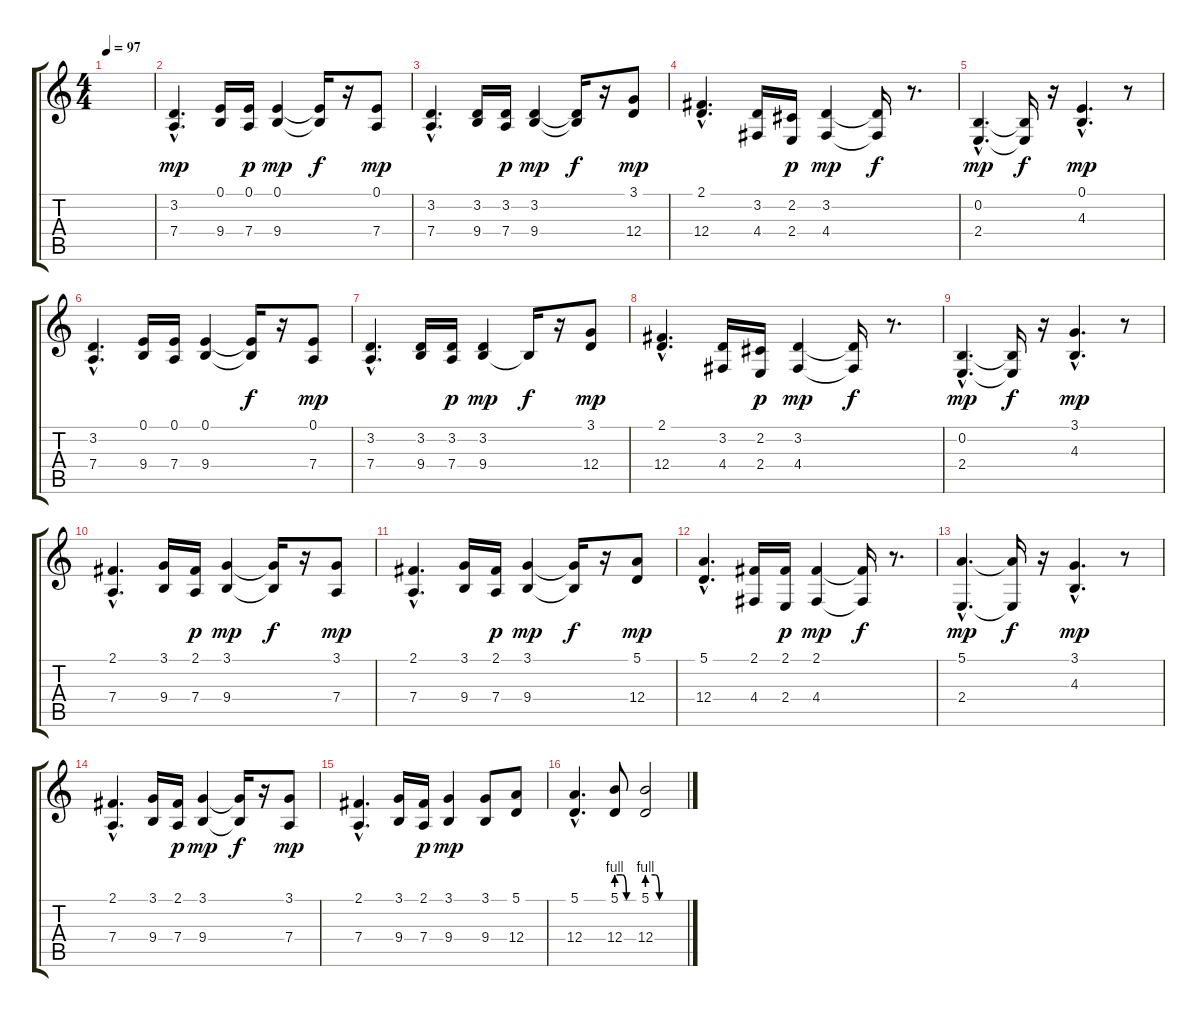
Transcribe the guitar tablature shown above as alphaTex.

\track "" {instrument electricgrandpiano}
\staff {score tabs}
\tuning (E4 B3 G3 D3 A2 E2) {hide}
\ts (4 4)
\tempo 97
\clef g2
\ks c
|
\section ("" "")
(3.2{hac} 7.4{hac}).4{d dy mp} (0.1 9.4).16 (0.1 7.4).16{dy p} (0.1 9.4).4{dy mp} (0.1{t} 9.4{t}).16{dy f} r.16 (0.1 7.4).8{dy mp} |
(3.2{hac} 7.4{hac}).4{d} (3.2 9.4).16 (3.2 7.4).16{dy p} (3.2 9.4).4{dy mp} (3.2{t} 9.4{t}).16{dy f} r.16 (3.1 12.4).8{dy mp} |
(2.1{hac} 12.4{hac}).4{d} (3.2 4.4).16 (2.2 2.4).16{dy p} (3.2 4.4).4{dy mp} (3.2{t} 4.4{t}).16{dy f} r.8{d} |
(0.2{hac} 2.4{hac}).4{d dy mp} (0.2{t} 2.4{t}).16{dy f} r.16 (0.1{hac} 4.3{hac}).4{d dy mp} r.8 |
\section ("" "")
(3.2{hac} 7.4{hac}).4{d} (0.1 9.4).16 (0.1 7.4).16 (0.1 9.4).4 (0.1{t} 9.4{t}).16{dy f} r.16 (0.1 7.4).8{dy mp} |
(3.2{hac} 7.4{hac}).4{d} (3.2 9.4).16 (3.2 7.4).16{dy p} (3.2 9.4).4{dy mp} 9.4{t}.16{dy f} r.16 (3.1 12.4).8{dy mp} |
(2.1{hac} 12.4{hac}).4{d} (3.2 4.4).16 (2.2 2.4).16{dy p} (3.2 4.4).4{dy mp} (3.2{t} 4.4{t}).16{dy f} r.8{d} |
(0.2{hac} 2.4{hac}).4{d dy mp} (0.2{t} 2.4{t}).16{dy f} r.16 (3.1{hac} 4.3{hac}).4{d dy mp} r.8 |
\section ("" "")
(2.1{hac} 7.4{hac}).4{d} (3.1 9.4).16 (2.1 7.4).16{dy p} (3.1 9.4).4{dy mp} (3.1{t} 9.4{t}).16{dy f} r.16 (3.1 7.4).8{dy mp} |
(2.1{hac} 7.4{hac}).4{d} (3.1 9.4).16 (2.1 7.4).16{dy p} (3.1 9.4).4{dy mp} (3.1{t} 9.4{t}).16{dy f} r.16 (5.1 12.4).8{dy mp} |
(5.1{hac} 12.4{hac}).4{d} (2.1 4.4).16 (2.1 2.4).16{dy p} (2.1 4.4).4{dy mp} (2.1{t} 4.4{t}).16{dy f} r.8{d} |
(5.1{hac} 2.4{hac}).4{d dy mp} (5.1{t} 2.4{t}).16{dy f} r.16 (3.1{hac} 4.3{hac}).4{d dy mp} r.8 |
\section ("" "")
(2.1{hac} 7.4{hac}).4{d} (3.1 9.4).16 (2.1 7.4).16{dy p} (3.1 9.4).4{dy mp} (3.1{t} 9.4{t}).16{dy f} r.16 (3.1 7.4).8{dy mp} |
(2.1{hac} 7.4{hac}).4{d} (3.1 9.4).16 (2.1 7.4).16{dy p} (3.1 9.4).4{dy mp} (3.1 9.4).8 (5.1 12.4).8 |
(5.1{hac} 12.4{hac}).4{d} (5.1{be (custom 0 4 20 4 35 0 60 0)} 12.4).8 (5.1{be (custom 0 4 13 4 20 0 60 0)} 12.4).2
